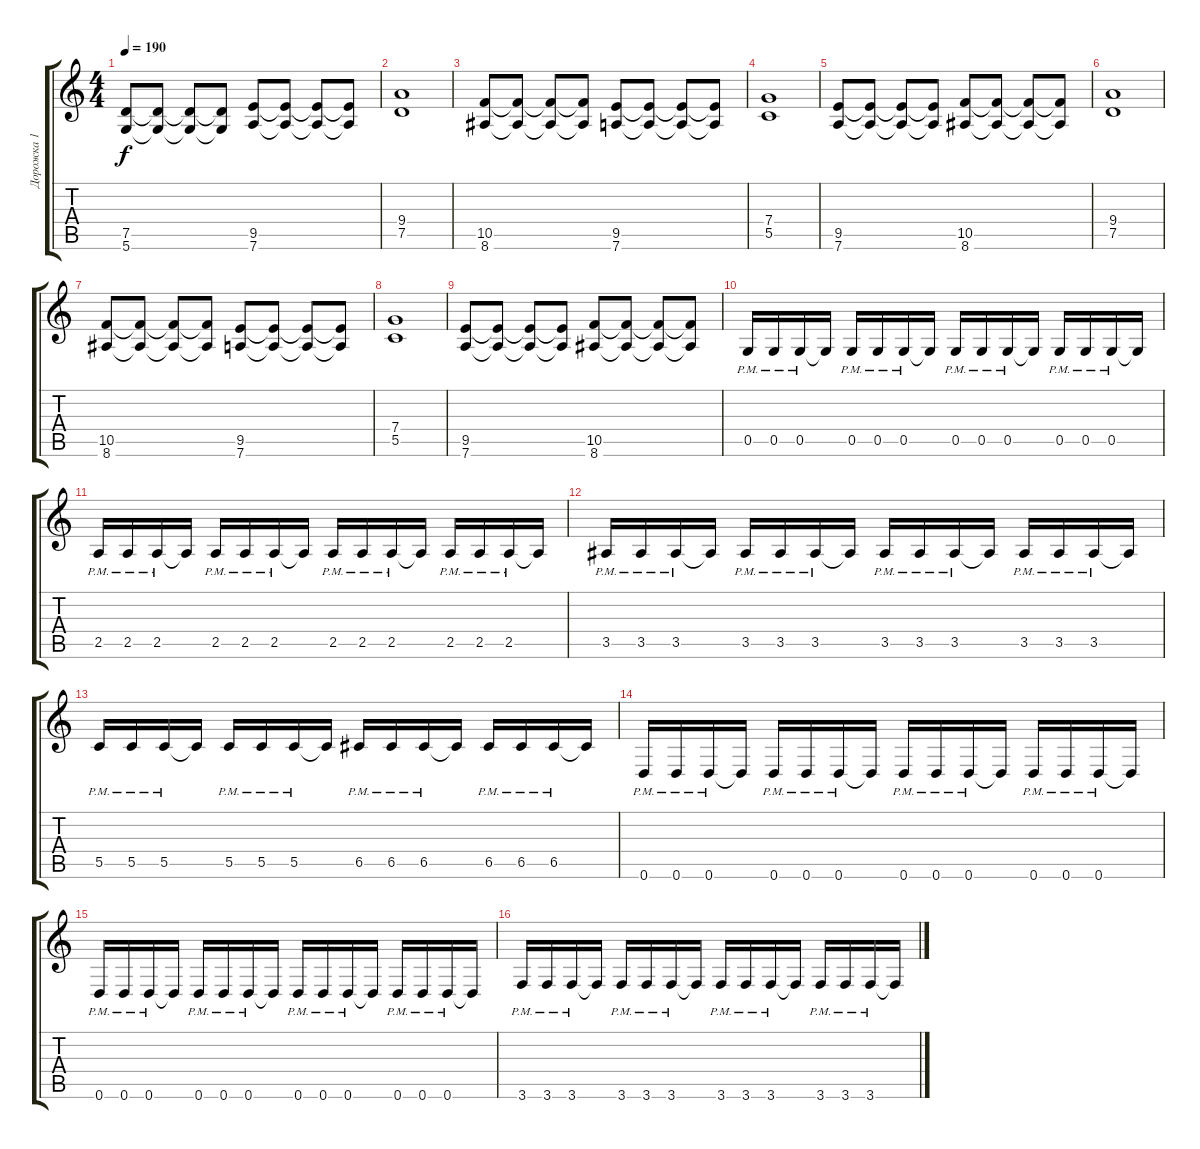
\track ("Дорожка 1" "Дорожка 1") {instrument distortionguitar}
\staff {score tabs}
\tuning (D4 A3 F3 C3 G2 D2) {hide}
\ts (4 4)
\tempo 190
\clef g2
\ks c
(7.5 5.6).8{dy f} (7.5{t} 5.6{t}).8 (7.5{t} 5.6{t}).8 (7.5{t} 5.6{t}).8 (9.5 7.6).8 (9.5{t} 7.6{t}).8 (9.5{t} 7.6{t}).8 (9.5{t} 7.6{t}).8 |
(9.4 7.5).1 |
(10.5 8.6).8 (10.5{t} 8.6{t}).8 (10.5{t} 8.6{t}).8 (10.5{t} 8.6{t}).8 (9.5 7.6).8 (9.5{t} 7.6{t}).8 (9.5{t} 7.6{t}).8 (9.5{t} 7.6{t}).8 |
(7.4 5.5).1 |
(9.5 7.6).8 (9.5{t} 7.6{t}).8 (9.5{t} 7.6{t}).8 (9.5{t} 7.6{t}).8 (10.5 8.6).8 (10.5{t} 8.6{t}).8 (10.5{t} 8.6{t}).8 (10.5{t} 8.6{t}).8 |
(9.4 7.5).1 |
(10.5 8.6).8 (10.5{t} 8.6{t}).8 (10.5{t} 8.6{t}).8 (10.5{t} 8.6{t}).8 (9.5 7.6).8 (9.5{t} 7.6{t}).8 (9.5{t} 7.6{t}).8 (9.5{t} 7.6{t}).8 |
(7.4 5.5).1 |
(9.5 7.6).8 (9.5{t} 7.6{t}).8 (9.5{t} 7.6{t}).8 (9.5{t} 7.6{t}).8 (10.5 8.6).8 (10.5{t} 8.6{t}).8 (10.5{t} 8.6{t}).8 (10.5{t} 8.6{t}).8 |
0.5{pm}.16 0.5{pm}.16 0.5{pm}.16 0.5{t}.16 0.5{pm}.16 0.5{pm}.16 0.5{pm}.16 0.5{t}.16 0.5{pm}.16 0.5{pm}.16 0.5{pm}.16 0.5{t}.16 0.5{pm}.16 0.5{pm}.16 0.5{pm}.16 0.5{t}.16 |
2.5{pm}.16 2.5{pm}.16 2.5{pm}.16 2.5{t}.16 2.5{pm}.16 2.5{pm}.16 2.5{pm}.16 2.5{t}.16 2.5{pm}.16 2.5{pm}.16 2.5{pm}.16 2.5{t}.16 2.5{pm}.16 2.5{pm}.16 2.5{pm}.16 2.5{t}.16 |
3.5{pm}.16 3.5{pm}.16 3.5{pm}.16 3.5{t}.16 3.5{pm}.16 3.5{pm}.16 3.5{pm}.16 3.5{t}.16 3.5{pm}.16 3.5{pm}.16 3.5{pm}.16 3.5{t}.16 3.5{pm}.16 3.5{pm}.16 3.5{pm}.16 3.5{t}.16 |
5.5{pm}.16 5.5{pm}.16 5.5{pm}.16 5.5{t}.16 5.5{pm}.16 5.5{pm}.16 5.5{pm}.16 5.5{t}.16 6.5{pm}.16 6.5{pm}.16 6.5{pm}.16 6.5{t}.16 6.5{pm}.16 6.5{pm}.16 6.5{pm}.16 6.5{t}.16 |
0.6{pm}.16 0.6{pm}.16 0.6{pm}.16 0.6{t}.16 0.6{pm}.16 0.6{pm}.16 0.6{pm}.16 0.6{t}.16 0.6{pm}.16 0.6{pm}.16 0.6{pm}.16 0.6{t}.16 0.6{pm}.16 0.6{pm}.16 0.6{pm}.16 0.6{t}.16 |
0.6{pm}.16 0.6{pm}.16 0.6{pm}.16 0.6{t}.16 0.6{pm}.16 0.6{pm}.16 0.6{pm}.16 0.6{t}.16 0.6{pm}.16 0.6{pm}.16 0.6{pm}.16 0.6{t}.16 0.6{pm}.16 0.6{pm}.16 0.6{pm}.16 0.6{t}.16 |
3.6{pm}.16 3.6{pm}.16 3.6{pm}.16 3.6{t}.16 3.6{pm}.16 3.6{pm}.16 3.6{pm}.16 3.6{t}.16 3.6{pm}.16 3.6{pm}.16 3.6{pm}.16 3.6{t}.16 3.6{pm}.16 3.6{pm}.16 3.6{pm}.16 3.6{t}.16
